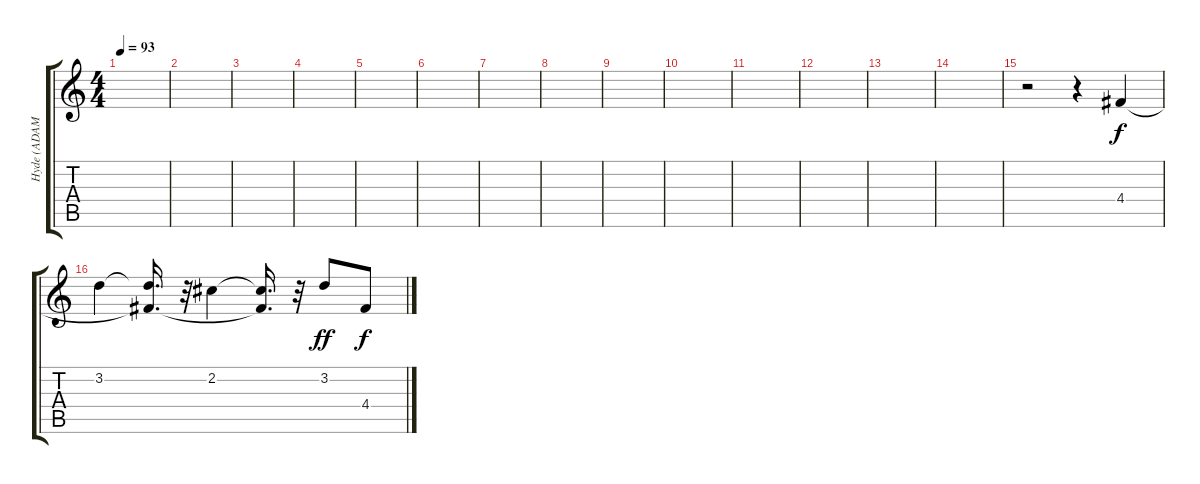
\track ("Hyde (ADAM) Guitar" "Hyde (ADAM") {instrument acousticguitarsteel}
\staff {score tabs}
\tuning (E4 B3 G3 D3 A2 E2) {hide}
\ts (4 4)
\tempo 93
\clef g2
\ks c
|
|
|
|
|
|
|
|
|
|
|
|
|
|
r.2 r.4 4.4.4 |
3.2.4 (3.2{t} 4.4{t}).16{d} r.32 2.2.4 (2.2{t} 4.4{t}).16{d} r.32 3.2.8{dy ff} 4.4.8{dy f}
